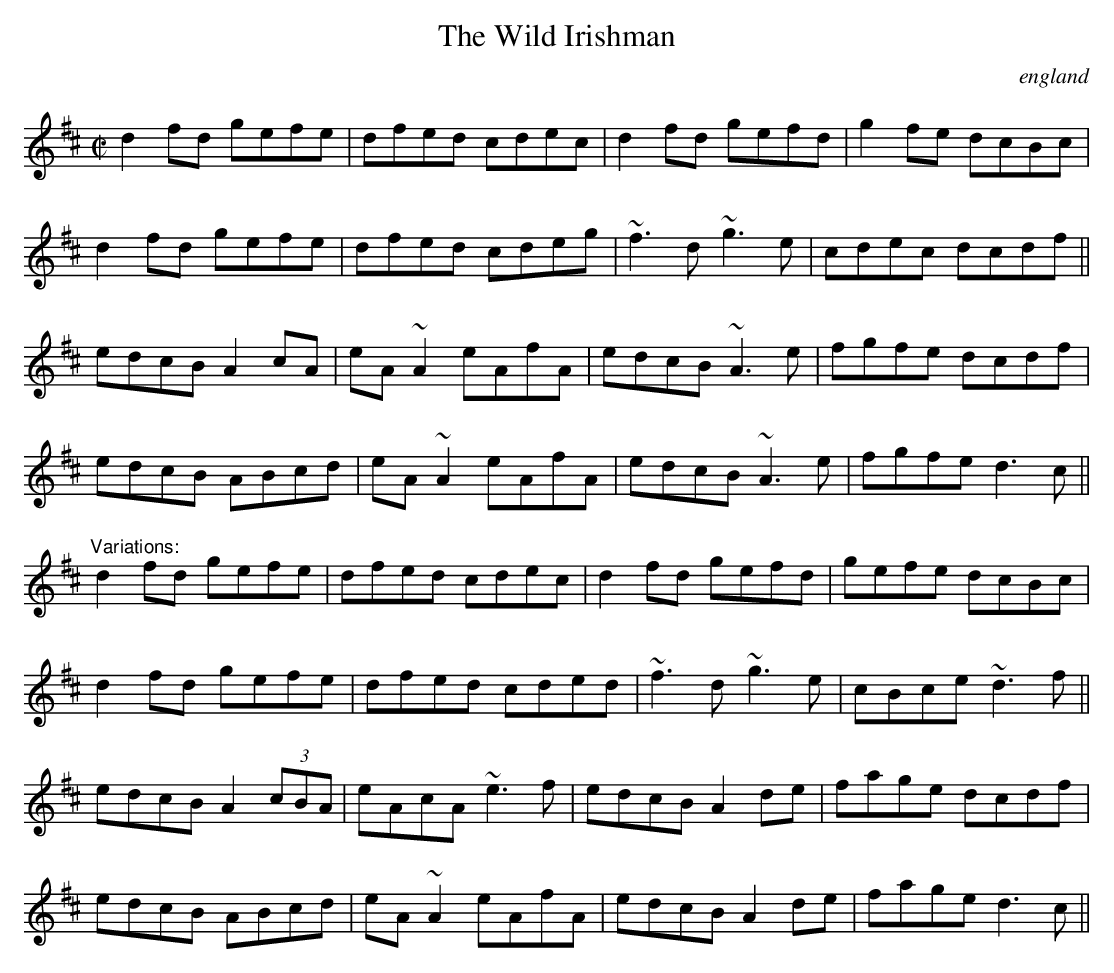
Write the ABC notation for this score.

X:1
T:Wild Irishman, The
O:england
M:C|
K:D
d2fd gefe|dfed cdec|d2fd gefd|g2fe dcBc|
d2fd gefe|dfed cdeg|~f3d ~g3e|cdec dcdf||
edcB A2cA|eA~A2 eAfA|edcB ~A3e|fgfe dcdf|
edcB ABcd|eA~A2 eAfA|edcB ~A3e|fgfe d3c||
"Variations:"
d2fd gefe|dfed cdec|d2fd gefd|gefe dcBc|
d2fd gefe|dfed cded|~f3d ~g3e|cBce ~d3f||
edcB A2 (3cBA|eAcA ~e3f|edcB A2de|fage dcdf|
edcB ABcd|eA~A2 eAfA|edcB A2de|fage d3c||
